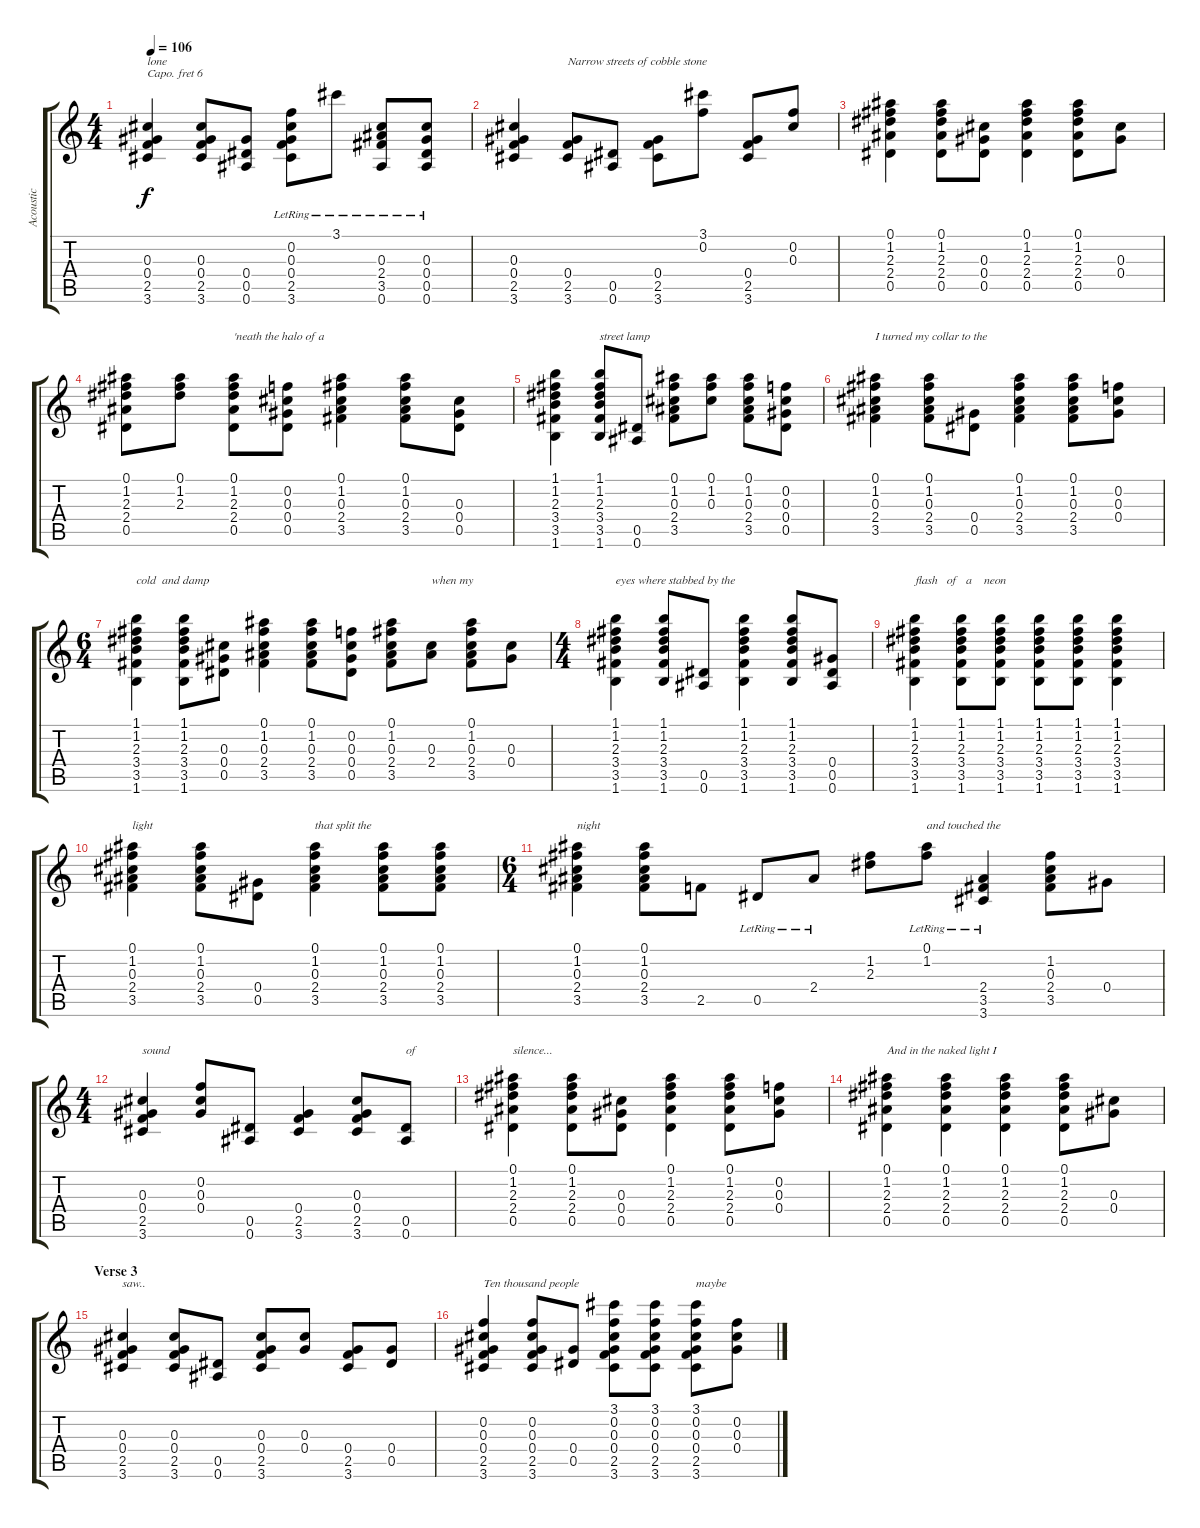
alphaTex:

\track ("Acoustic" "Acoustic") {instrument acousticguitarsteel}
\staff {score tabs}
\capo 6
\tuning (E4 B3 G3 D3 A2 E2) {hide}
\ts (4 4)
\tempo 106
\clef g2
\ks c
(0.3 0.4 2.5 3.6).4{txt "lone" dy f} (0.3 0.4 2.5 3.6).8 (0.4 0.5 0.6).8 (0.2{lr} 0.3{lr} 0.4 2.5 3.6).8 3.1{lr}.8 (0.3{lr} 2.4 3.5 0.6{lr}).8 (0.3 0.4 0.5 0.6{lr}).8 |
(0.3 0.4 2.5 3.6).4 (0.4 2.5 3.6).8{txt "Narrow streets of cobble stone"} (0.5 0.6).8 (0.4 2.5 3.6).8 (3.1 0.2).8 (0.4 2.5 3.6).8 (0.2 0.3).8 |
(0.1 1.2 2.3 2.4 0.5).4 (0.1 1.2 2.3 2.4 0.5).8 (0.3 0.4 0.5).8 (0.1 1.2 2.3 2.4 0.5).4 (0.1 1.2 2.3 2.4 0.5).8 (0.3 0.4).8 |
(0.1 1.2 2.3 2.4 0.5).8 (0.1 1.2 2.3).8 (0.1 1.2 2.3 2.4 0.5).8{txt "'neath the halo of a"} (0.2 0.3 0.4 0.5).8 (0.1 1.2 0.3 2.4 3.5).4 (0.1 1.2 0.3 2.4 3.5).8 (0.3 0.4 0.5).8 |
(1.1 1.2 2.3 3.4 3.5 1.6).4 (1.1 1.2 2.3 3.4 3.5 1.6).8{txt "street lamp"} (0.5 0.6).8 (0.1 1.2 0.3 2.4 3.5).8 (0.1 1.2 0.3).8 (0.1 1.2 0.3 2.4 3.5).8 (0.2 0.3 0.4 0.5).8 |
(0.1 1.2 0.3 2.4 3.5).4{txt "I turned my collar to the"} (0.1 1.2 0.3 2.4 3.5).8 (0.4 0.5).8 (0.1 1.2 0.3 2.4 3.5).4 (0.1 1.2 0.3 2.4 3.5).8 (0.2 0.3 0.4).8 |
\ts (6 4)
(1.1 1.2 2.3 3.4 3.5 1.6).4{txt "cold  and damp"} (1.1 1.2 2.3 3.4 3.5 1.6).8 (0.3 0.4 0.5).8 (0.1 1.2 0.3 2.4 3.5).4 (0.1 1.2 0.3 2.4 3.5).8 (0.2 0.3 0.4 0.5).8 (0.1 1.2 0.3 2.4 3.5).8 (0.3 2.4).8{txt "when my"} (0.1 1.2 0.3 2.4 3.5).8 (0.3 0.4).8 |
\ts (4 4)
(1.1 1.2 2.3 3.4 3.5 1.6).4{txt "eyes where stabbed by the"} (1.1 1.2 2.3 3.4 3.5 1.6).8 (0.5 0.6).8 (1.1 1.2 2.3 3.4 3.5 1.6).4 (1.1 1.2 2.3 3.4 3.5 1.6).8 (0.4 0.5 0.6).8 |
(1.1 1.2 2.3 3.4 3.5 1.6).4{txt "flash   of   a    neon "} (1.1 1.2 2.3 3.4 3.5 1.6).8 (1.1 1.2 2.3 3.4 3.5 1.6).8 (1.1 1.2 2.3 3.4 3.5 1.6).8 (1.1 1.2 2.3 3.4 3.5 1.6).8 (1.1 1.2 2.3 3.4 3.5 1.6).4 |
(0.1 1.2 0.3 2.4 3.5).4{txt "light"} (0.1 1.2 0.3 2.4 3.5).8 (0.4 0.5).8 (0.1 1.2 0.3 2.4 3.5).4{txt "that split the"} (0.1 1.2 0.3 2.4 3.5).8 (0.1 1.2 0.3 2.4 3.5).8 |
\ts (6 4)
(0.1 1.2 0.3 2.4 3.5).4{txt "night"} (0.1 1.2 0.3 2.4 3.5).8 2.5.8 0.5{lr}.8 2.4{lr}.8 (1.2 2.3).8 (0.1{lr} 1.2).8{txt "and touched the"} (2.4 3.5 3.6{lr}).4 (1.2 0.3 2.4 3.5).8 0.4.8 |
\ts (4 4)
(0.3 0.4 2.5 3.6).4{txt "sound"} (0.2 0.3 0.4).8 (0.5 0.6).8 (0.4 2.5 3.6).4 (0.3 0.4 2.5 3.6).8 (0.5 0.6).8{txt "of"} |
(0.1 1.2 2.3 2.4 0.5).4{txt "silence..."} (0.1 1.2 2.3 2.4 0.5).8 (0.3 0.4 0.5).8 (0.1 1.2 2.3 2.4 0.5).4 (0.1 1.2 2.3 2.4 0.5).8 (0.2 0.3 0.4).8 |
(0.1 1.2 2.3 2.4 0.5).4{txt "And in the naked light I"} (0.1 1.2 2.3 2.4 0.5).4 (0.1 1.2 2.3 2.4 0.5).4 (0.1 1.2 2.3 2.4 0.5).8 (0.3 0.4).8 |
\section ("" "Verse 3")
(0.3 0.4 2.5 3.6).4{txt "saw.."} (0.3 0.4 2.5 3.6).8 (0.5 0.6).8 (0.3 0.4 2.5 3.6).8 (0.3 0.4).8 (0.4 2.5 3.6).8 (0.4 0.5).8 |
(0.2 0.3 0.4 2.5 3.6).4{txt "Ten thousand people "} (0.2 0.3 0.4 2.5 3.6).8 (0.4 0.5).8 (3.1 0.2 0.3 0.4 2.5 3.6).8 (3.1 0.2 0.3 0.4 2.5 3.6).8 (3.1 0.2 0.3 0.4 2.5 3.6).8{txt "maybe"} (0.2 0.3 0.4).8
